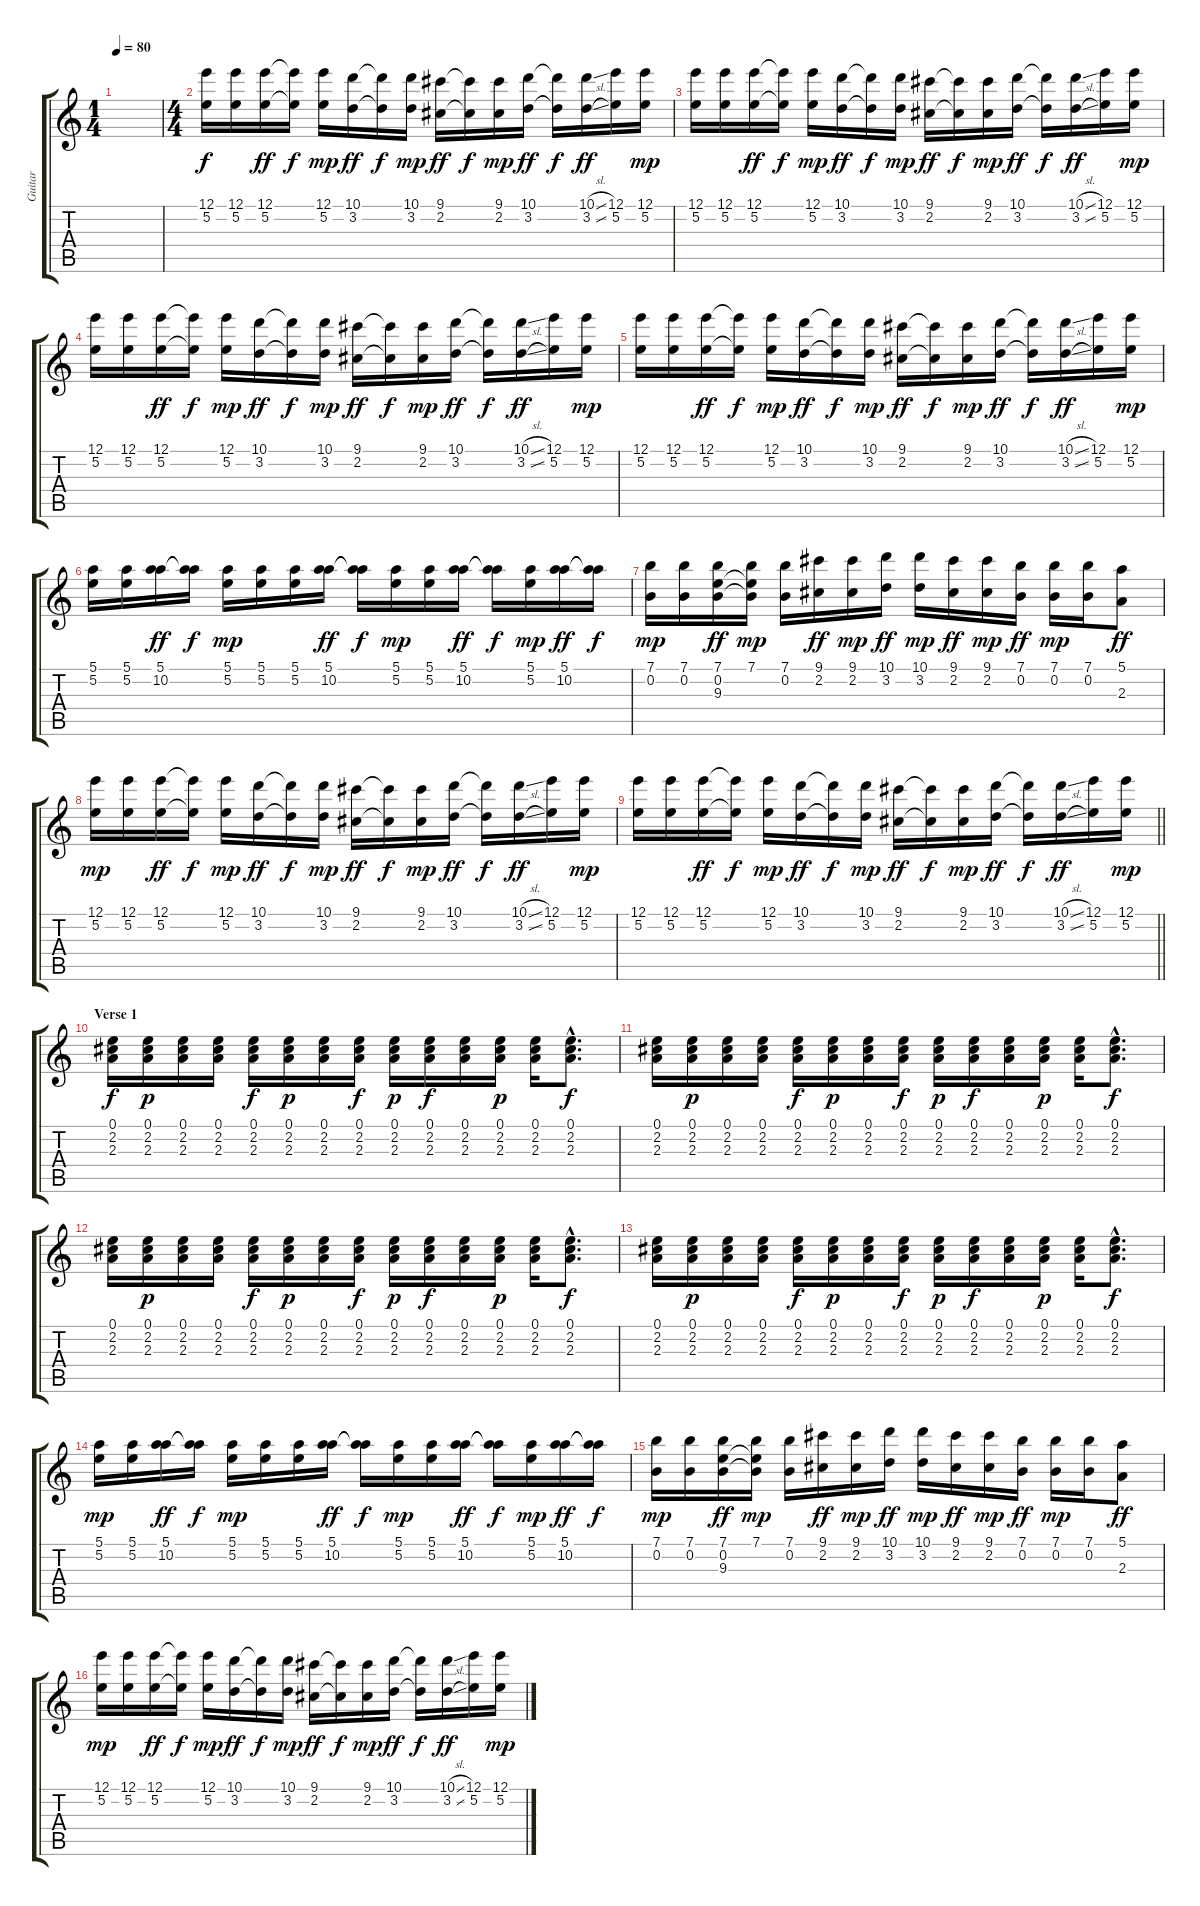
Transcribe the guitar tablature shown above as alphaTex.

\track ("Guitar" "Guitar") {instrument acousticguitarsteel}
\staff {score tabs}
\tuning (E4 B3 G3 D3 A2 E2) {hide}
\ts (1 4)
\tempo 80
\clef g2
\ks c
|
\ts (4 4)
(12.1 5.2).16 (12.1 5.2).16 (12.1 5.2).16{dy ff} (12.1{t} 5.2{t}).16{dy f} (12.1 5.2).16{dy mp} (10.1 3.2).16{dy ff} (10.1{t} 3.2{t}).16{dy f} (10.1 3.2).16{dy mp} (9.1 2.2).16{dy ff} (9.1{t} 2.2{t}).16{dy f} (9.1 2.2).16{dy mp} (10.1 3.2).16{dy ff} (10.1{t} 3.2{t}).16{dy f} (10.1{sl} 3.2{sl}).16{dy ff} (12.1 5.2).16 (12.1 5.2).16{dy mp} |
(12.1 5.2).16 (12.1 5.2).16 (12.1 5.2).16{dy ff} (12.1{t} 5.2{t}).16{dy f} (12.1 5.2).16{dy mp} (10.1 3.2).16{dy ff} (10.1{t} 3.2{t}).16{dy f} (10.1 3.2).16{dy mp} (9.1 2.2).16{dy ff} (9.1{t} 2.2{t}).16{dy f} (9.1 2.2).16{dy mp} (10.1 3.2).16{dy ff} (10.1{t} 3.2{t}).16{dy f} (10.1{sl} 3.2{sl}).16{dy ff} (12.1 5.2).16 (12.1 5.2).16{dy mp} |
(12.1 5.2).16 (12.1 5.2).16 (12.1 5.2).16{dy ff} (12.1{t} 5.2{t}).16{dy f} (12.1 5.2).16{dy mp} (10.1 3.2).16{dy ff} (10.1{t} 3.2{t}).16{dy f} (10.1 3.2).16{dy mp} (9.1 2.2).16{dy ff} (9.1{t} 2.2{t}).16{dy f} (9.1 2.2).16{dy mp} (10.1 3.2).16{dy ff} (10.1{t} 3.2{t}).16{dy f} (10.1{sl} 3.2{sl}).16{dy ff} (12.1 5.2).16 (12.1 5.2).16{dy mp} |
(12.1 5.2).16 (12.1 5.2).16 (12.1 5.2).16{dy ff} (12.1{t} 5.2{t}).16{dy f} (12.1 5.2).16{dy mp} (10.1 3.2).16{dy ff} (10.1{t} 3.2{t}).16{dy f} (10.1 3.2).16{dy mp} (9.1 2.2).16{dy ff} (9.1{t} 2.2{t}).16{dy f} (9.1 2.2).16{dy mp} (10.1 3.2).16{dy ff} (10.1{t} 3.2{t}).16{dy f} (10.1{sl} 3.2{sl}).16{dy ff} (12.1 5.2).16 (12.1 5.2).16{dy mp} |
(5.1 5.2).16 (5.1 5.2).16 (5.1 10.2).16{dy ff} (5.1{t} 10.2{t}).16{dy f} (5.1 5.2).16{dy mp} (5.1 5.2).16 (5.1 5.2).16 (5.1 10.2).16{dy ff} (5.1{t} 10.2{t}).16{dy f} (5.1 5.2).16{dy mp} (5.1 5.2).16 (5.1 10.2).16{dy ff} (5.1{t} 10.2{t}).16{dy f} (5.1 5.2).16{dy mp} (5.1 10.2).16{dy ff} (5.1{t} 10.2{t}).16{dy f} |
(7.1 0.2).16{dy mp} (7.1 0.2).16 (7.1 0.2 9.3).16{dy ff} (7.1 0.2{t} 9.3{t}).16{dy mp} (7.1 0.2).16 (9.1 2.2).16{dy ff} (9.1 2.2).16{dy mp} (10.1 3.2).16{dy ff} (10.1 3.2).16{dy mp} (9.1 2.2).16{dy ff} (9.1 2.2).16{dy mp} (7.1 0.2).16{dy ff} (7.1 0.2).16{dy mp} (7.1 0.2).16 (5.1 2.3).8{dy ff} |
(12.1 5.2).16{dy mp} (12.1 5.2).16 (12.1 5.2).16{dy ff} (12.1{t} 5.2{t}).16{dy f} (12.1 5.2).16{dy mp} (10.1 3.2).16{dy ff} (10.1{t} 3.2{t}).16{dy f} (10.1 3.2).16{dy mp} (9.1 2.2).16{dy ff} (9.1{t} 2.2{t}).16{dy f} (9.1 2.2).16{dy mp} (10.1 3.2).16{dy ff} (10.1{t} 3.2{t}).16{dy f} (10.1{sl} 3.2{sl}).16{dy ff} (12.1 5.2).16 (12.1 5.2).16{dy mp} |
\barLineRight lightlight
(12.1 5.2).16 (12.1 5.2).16 (12.1 5.2).16{dy ff} (12.1{t} 5.2{t}).16{dy f} (12.1 5.2).16{dy mp} (10.1 3.2).16{dy ff} (10.1{t} 3.2{t}).16{dy f} (10.1 3.2).16{dy mp} (9.1 2.2).16{dy ff} (9.1{t} 2.2{t}).16{dy f} (9.1 2.2).16{dy mp} (10.1 3.2).16{dy ff} (10.1{t} 3.2{t}).16{dy f} (10.1{sl} 3.2{sl}).16{dy ff} (12.1 5.2).16 (12.1 5.2).16{dy mp} |
\section ("" "Verse 1")
(0.1 2.2 2.3).16{dy f} (0.1 2.2 2.3).16{dy p} (0.1 2.2 2.3).16 (0.1 2.2 2.3).16 (0.1 2.2 2.3).16{dy f} (0.1 2.2 2.3).16{dy p} (0.1 2.2 2.3).16 (0.1 2.2 2.3).16{dy f} (0.1 2.2 2.3).16{dy p} (0.1 2.2 2.3).16{dy f} (0.1 2.2 2.3).16 (0.1 2.2 2.3).16{dy p} (0.1 2.2 2.3).16 (0.1{hac} 2.2{hac} 2.3{hac}).8{d dy f} |
(0.1 2.2 2.3).16 (0.1 2.2 2.3).16{dy p} (0.1 2.2 2.3).16 (0.1 2.2 2.3).16 (0.1 2.2 2.3).16{dy f} (0.1 2.2 2.3).16{dy p} (0.1 2.2 2.3).16 (0.1 2.2 2.3).16{dy f} (0.1 2.2 2.3).16{dy p} (0.1 2.2 2.3).16{dy f} (0.1 2.2 2.3).16 (0.1 2.2 2.3).16{dy p} (0.1 2.2 2.3).16 (0.1{hac} 2.2{hac} 2.3{hac}).8{d dy f} |
(0.1 2.2 2.3).16 (0.1 2.2 2.3).16{dy p} (0.1 2.2 2.3).16 (0.1 2.2 2.3).16 (0.1 2.2 2.3).16{dy f} (0.1 2.2 2.3).16{dy p} (0.1 2.2 2.3).16 (0.1 2.2 2.3).16{dy f} (0.1 2.2 2.3).16{dy p} (0.1 2.2 2.3).16{dy f} (0.1 2.2 2.3).16 (0.1 2.2 2.3).16{dy p} (0.1 2.2 2.3).16 (0.1{hac} 2.2{hac} 2.3{hac}).8{d dy f} |
(0.1 2.2 2.3).16 (0.1 2.2 2.3).16{dy p} (0.1 2.2 2.3).16 (0.1 2.2 2.3).16 (0.1 2.2 2.3).16{dy f} (0.1 2.2 2.3).16{dy p} (0.1 2.2 2.3).16 (0.1 2.2 2.3).16{dy f} (0.1 2.2 2.3).16{dy p} (0.1 2.2 2.3).16{dy f} (0.1 2.2 2.3).16 (0.1 2.2 2.3).16{dy p} (0.1 2.2 2.3).16 (0.1{hac} 2.2{hac} 2.3{hac}).8{d dy f} |
(5.1 5.2).16{dy mp} (5.1 5.2).16 (5.1 10.2).16{dy ff} (5.1{t} 10.2{t}).16{dy f} (5.1 5.2).16{dy mp} (5.1 5.2).16 (5.1 5.2).16 (5.1 10.2).16{dy ff} (5.1{t} 10.2{t}).16{dy f} (5.1 5.2).16{dy mp} (5.1 5.2).16 (5.1 10.2).16{dy ff} (5.1{t} 10.2{t}).16{dy f} (5.1 5.2).16{dy mp} (5.1 10.2).16{dy ff} (5.1{t} 10.2{t}).16{dy f} |
(7.1 0.2).16{dy mp} (7.1 0.2).16 (7.1 0.2 9.3).16{dy ff} (7.1 0.2{t} 9.3{t}).16{dy mp} (7.1 0.2).16 (9.1 2.2).16{dy ff} (9.1 2.2).16{dy mp} (10.1 3.2).16{dy ff} (10.1 3.2).16{dy mp} (9.1 2.2).16{dy ff} (9.1 2.2).16{dy mp} (7.1 0.2).16{dy ff} (7.1 0.2).16{dy mp} (7.1 0.2).16 (5.1 2.3).8{dy ff} |
(12.1 5.2).16{dy mp} (12.1 5.2).16 (12.1 5.2).16{dy ff} (12.1{t} 5.2{t}).16{dy f} (12.1 5.2).16{dy mp} (10.1 3.2).16{dy ff} (10.1{t} 3.2{t}).16{dy f} (10.1 3.2).16{dy mp} (9.1 2.2).16{dy ff} (9.1{t} 2.2{t}).16{dy f} (9.1 2.2).16{dy mp} (10.1 3.2).16{dy ff} (10.1{t} 3.2{t}).16{dy f} (10.1{sl} 3.2{sl}).16{dy ff} (12.1 5.2).16 (12.1 5.2).16{dy mp}
